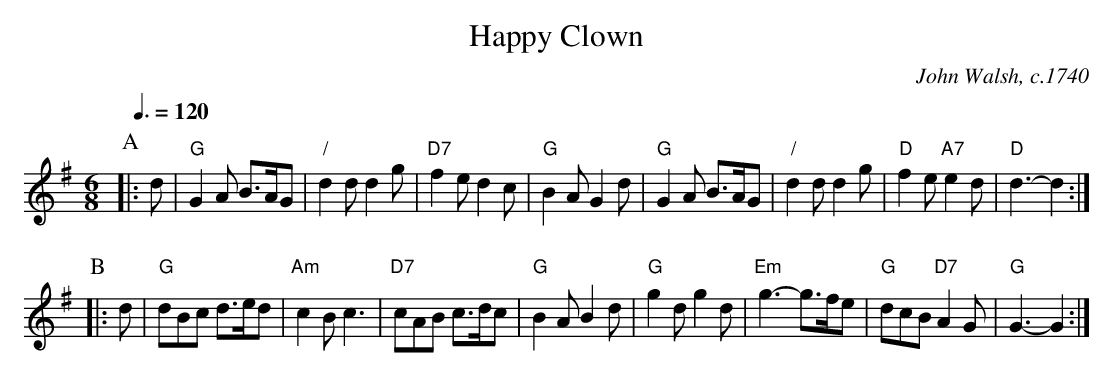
X:1
T:Happy Clown
C:John Walsh, c.1740
Q:3/8=120
M:6/8
L:1/8
K:G
P:A
|:d | "G"G2A B>AG | "/"d2d d2g | "D7"f2e d2c | "G"B2A G2d |\
"G"G2A B>AG | "/"d2d d2g | "D"f2e "A7"e2d | "D"d3- d2 :|
P:B
|:d | "G"dBc d>ed | "Am"c2B c3 | "D7"cAB c>dc | "G"B2A B2d |\
"G"g2d g2d | "Em"g3- g>fe | "G"dcB "D7"A2G | "G"G3- G2 :|
